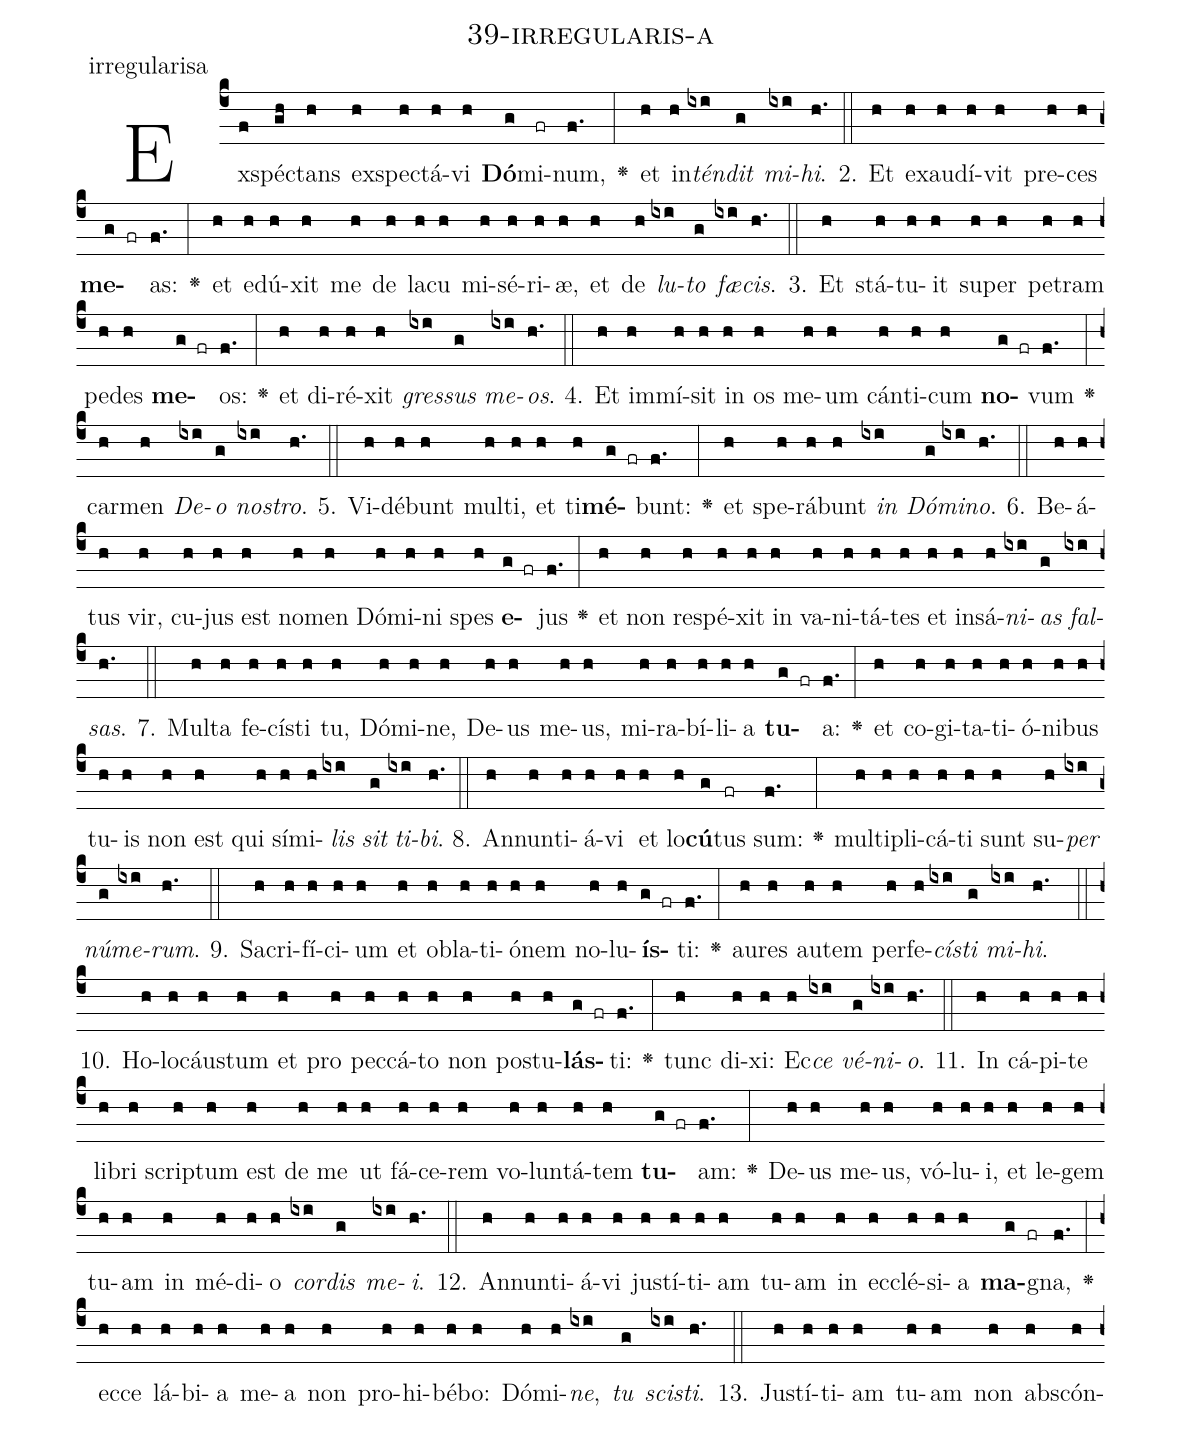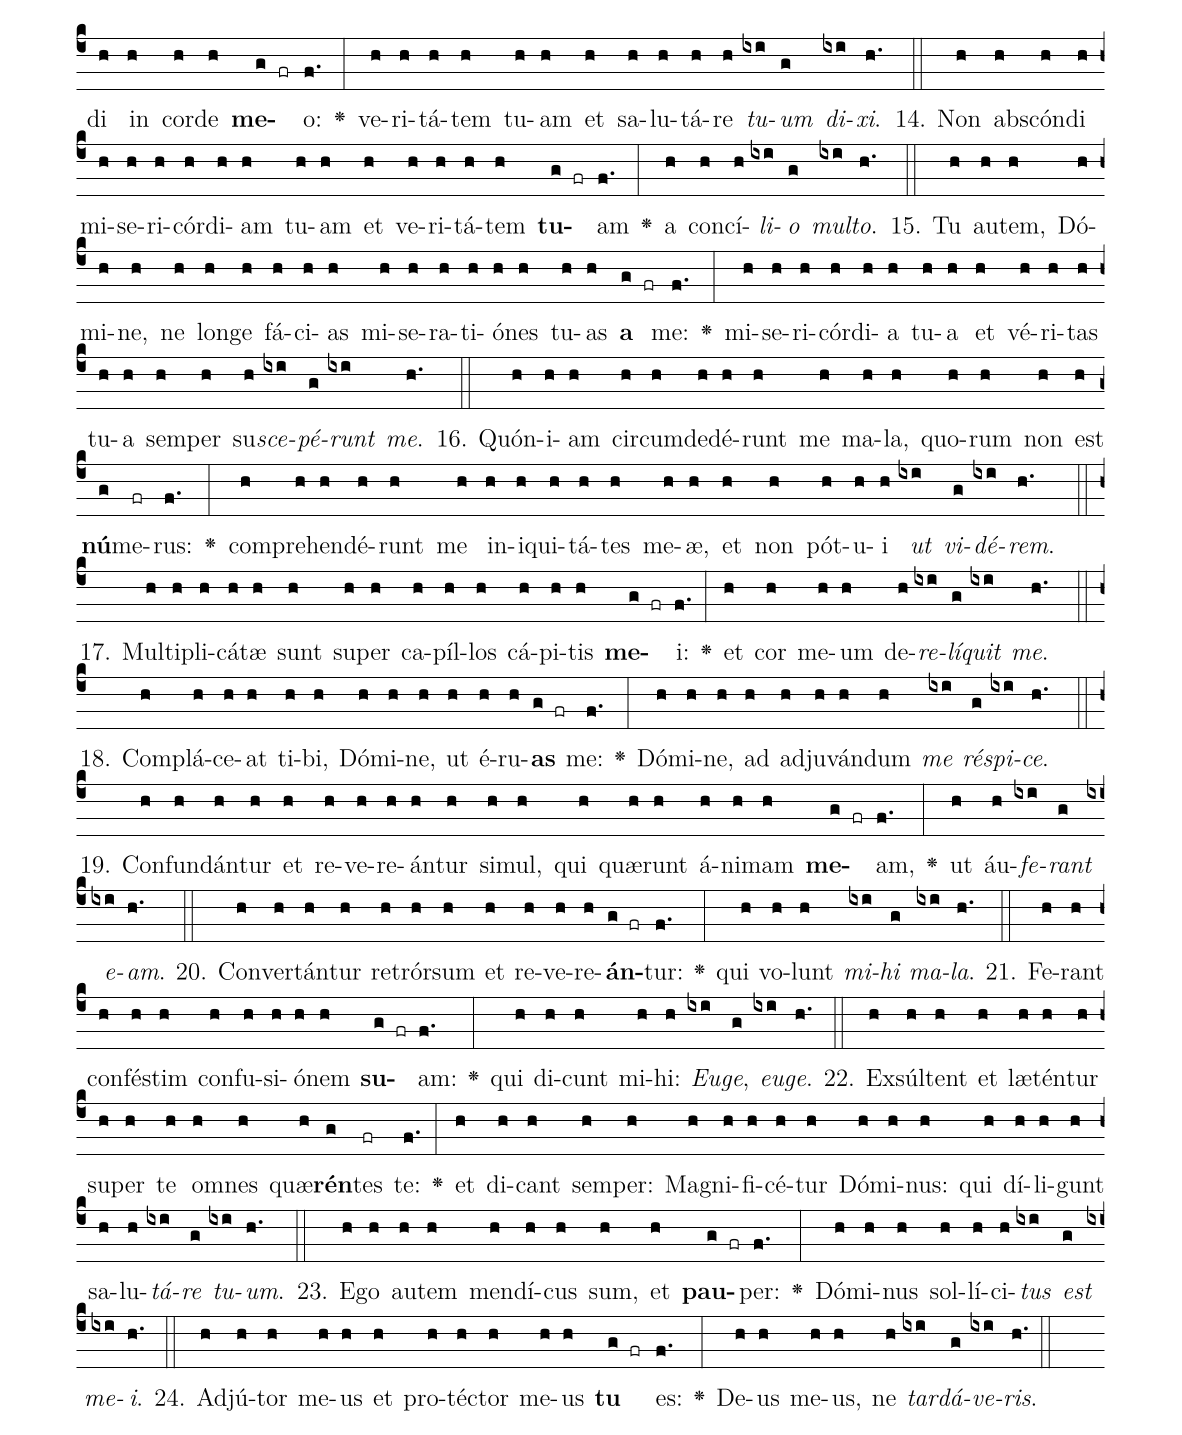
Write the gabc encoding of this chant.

name: 39-irregularis-a;
annotation: irregularisa;
%%
(c4)Ex(f)spéc(gh)tans(h) ex(h)spec(h)tá(h)vi(h) <b>Dó</b>(g)mi(fr)num,(f.) <v>\greheightstar</v>(:) et(h) in(h)<i>tén</i>(ixi)<i>dit</i>(g) <i>mi</i>(ixi)<i>hi</i>.(h.) (::)
2. Et(h) ex(h)au(h)dí(h)vit(h) pre(h)ces(h) <b>me</b>(g fr)as:(f.) <v>\greheightstar</v>(:) et(h) e(h)dú(h)xit(h) me(h) de(h) la(h)cu(h) mi(h)sé(h)ri(h)æ,(h) et(h) de(h) <i>lu</i>(ixi)<i>to</i>(g) <i>fæ</i>(ixi)<i>cis</i>.(h.) (::)
3. Et(h) stá(h)tu(h)it(h) su(h)per(h) pe(h)tram(h) pe(h)des(h) <b>me</b>(g fr)os:(f.) <v>\greheightstar</v>(:) et(h) di(h)ré(h)xit(h) <i>gres</i>(ixi)<i>sus</i>(g) <i>me</i>(ixi)<i>os</i>.(h.) (::)
4. Et(h) im(h)mí(h)sit(h) in(h) os(h) me(h)um(h) cán(h)ti(h)cum(h) <b>no</b>(g fr)vum(f.) <v>\greheightstar</v>(:) car(h)men(h) <i>De</i>(ixi)<i>o</i>(g) <i>nos</i>(ixi)<i>tro</i>.(h.) (::)
5. Vi(h)dé(h)bunt(h) mul(h)ti,(h) et(h) ti(h)<b>mé</b>(g fr)bunt:(f.) <v>\greheightstar</v>(:) et(h) spe(h)rá(h)bunt(h) <i>in</i>(ixi) <i>Dó</i>(g)<i>mi</i>(ixi)<i>no</i>.(h.) (::)
6. Be(h)á(h)tus(h) vir,(h) cu(h)jus(h) est(h) no(h)men(h) Dó(h)mi(h)ni(h) spes(h) <b>e</b>(g fr)jus(f.) <v>\greheightstar</v>(:) et(h) non(h) re(h)spé(h)xit(h) in(h) va(h)ni(h)tá(h)tes(h) et(h) in(h)sá(h)<i>ni</i>(ixi)<i>as</i>(g) <i>fal</i>(ixi)<i>sas</i>.(h.) (::)
7. Mul(h)ta(h) fe(h)cís(h)ti(h) tu,(h) Dó(h)mi(h)ne,(h) De(h)us(h) me(h)us,(h) mi(h)ra(h)bí(h)li(h)a(h) <b>tu</b>(g fr)a:(f.) <v>\greheightstar</v>(:) et(h) co(h)gi(h)ta(h)ti(h)ó(h)ni(h)bus(h) tu(h)is(h) non(h) est(h) qui(h) sí(h)mi(h)<i>lis</i>(ixi) <i>sit</i>(g) <i>ti</i>(ixi)<i>bi</i>.(h.) (::)
8. An(h)nun(h)ti(h)á(h)vi(h) et(h) lo(h)<b>cú</b>(g)tus(fr) sum:(f.) <v>\greheightstar</v>(:) mul(h)ti(h)pli(h)cá(h)ti(h) sunt(h) su(h)<i>per</i>(ixi) <i>nú</i>(g)<i>me</i>(ixi)<i>rum</i>.(h.) (::)
9. Sa(h)cri(h)fí(h)ci(h)um(h) et(h) ob(h)la(h)ti(h)ó(h)nem(h) no(h)lu(h)<b>ís</b>(g fr)ti:(f.) <v>\greheightstar</v>(:) au(h)res(h) au(h)tem(h) per(h)fe(h)<i>cís</i>(ixi)<i>ti</i>(g) <i>mi</i>(ixi)<i>hi</i>.(h.) (::)
10. Ho(h)lo(h)cáus(h)tum(h) et(h) pro(h) pec(h)cá(h)to(h) non(h) pos(h)tu(h)<b>lás</b>(g fr)ti:(f.) <v>\greheightstar</v>(:) tunc(h) di(h)xi:(h) Ec(h)<i>ce</i>(ixi) <i>vé</i>(g)<i>ni</i>(ixi)<i>o</i>.(h.) (::)
11. In(h) cá(h)pi(h)te(h) li(h)bri(h) scrip(h)tum(h) est(h) de(h) me(h) ut(h) fá(h)ce(h)rem(h) vo(h)lun(h)tá(h)tem(h) <b>tu</b>(g fr)am:(f.) <v>\greheightstar</v>(:) De(h)us(h) me(h)us,(h) vó(h)lu(h)i,(h) et(h) le(h)gem(h) tu(h)am(h) in(h) mé(h)di(h)o(h) <i>cor</i>(ixi)<i>dis</i>(g) <i>me</i>(ixi)<i>i</i>.(h.) (::)
12. An(h)nun(h)ti(h)á(h)vi(h) jus(h)tí(h)ti(h)am(h) tu(h)am(h) in(h) ec(h)clé(h)si(h)a(h) <b>ma</b>(g fr)gna,(f.) <v>\greheightstar</v>(:) ec(h)ce(h) lá(h)bi(h)a(h) me(h)a(h) non(h) pro(h)hi(h)bé(h)bo:(h) Dó(h)mi(h)<i>ne</i>,(ixi) <i>tu</i>(g) <i>scis</i>(ixi)<i>ti</i>.(h.) (::)
13. Jus(h)tí(h)ti(h)am(h) tu(h)am(h) non(h) abs(h)cón(h)di(h) in(h) cor(h)de(h) <b>me</b>(g fr)o:(f.) <v>\greheightstar</v>(:) ve(h)ri(h)tá(h)tem(h) tu(h)am(h) et(h) sa(h)lu(h)tá(h)re(h) <i>tu</i>(ixi)<i>um</i>(g) <i>di</i>(ixi)<i>xi</i>.(h.) (::)
14. Non(h) abs(h)cón(h)di(h) mi(h)se(h)ri(h)cór(h)di(h)am(h) tu(h)am(h) et(h) ve(h)ri(h)tá(h)tem(h) <b>tu</b>(g fr)am(f.) <v>\greheightstar</v>(:) a(h) con(h)cí(h)<i>li</i>(ixi)<i>o</i>(g) <i>mul</i>(ixi)<i>to</i>.(h.) (::)
15. Tu(h) au(h)tem,(h) Dó(h)mi(h)ne,(h) ne(h) lon(h)ge(h) fá(h)ci(h)as(h) mi(h)se(h)ra(h)ti(h)ó(h)nes(h) tu(h)as(h) <b>a</b>(g fr) me:(f.) <v>\greheightstar</v>(:) mi(h)se(h)ri(h)cór(h)di(h)a(h) tu(h)a(h) et(h) vé(h)ri(h)tas(h) tu(h)a(h) sem(h)per(h) su(h)<i>sce</i>(ixi)<i>pé</i>(g)<i>runt</i>(ixi) <i>me</i>.(h.) (::)
16. Quón(h)i(h)am(h) cir(h)cum(h)de(h)dé(h)runt(h) me(h) ma(h)la,(h) quo(h)rum(h) non(h) est(h) <b>nú</b>(g)me(fr)rus:(f.) <v>\greheightstar</v>(:) com(h)pre(h)hen(h)dé(h)runt(h) me(h) in(h)i(h)qui(h)tá(h)tes(h) me(h)æ,(h) et(h) non(h) pót(h)u(h)i(h) <i>ut</i>(ixi) <i>vi</i>(g)<i>dé</i>(ixi)<i>rem</i>.(h.) (::)
17. Mul(h)ti(h)pli(h)cá(h)tæ(h) sunt(h) su(h)per(h) ca(h)píl(h)los(h) cá(h)pi(h)tis(h) <b>me</b>(g fr)i:(f.) <v>\greheightstar</v>(:) et(h) cor(h) me(h)um(h) de(h)<i>re</i>(ixi)<i>lí</i>(g)<i>quit</i>(ixi) <i>me</i>.(h.) (::)
18. Com(h)plá(h)ce(h)at(h) ti(h)bi,(h) Dó(h)mi(h)ne,(h) ut(h) é(h)ru(h)<b>as</b>(g fr) me:(f.) <v>\greheightstar</v>(:) Dó(h)mi(h)ne,(h) ad(h) ad(h)ju(h)ván(h)dum(h) <i>me</i>(ixi) <i>ré</i>(g)<i>spi</i>(ixi)<i>ce</i>.(h.) (::)
19. Con(h)fun(h)dán(h)tur(h) et(h) re(h)ve(h)re(h)án(h)tur(h) si(h)mul,(h) qui(h) quæ(h)runt(h) á(h)ni(h)mam(h) <b>me</b>(g fr)am,(f.) <v>\greheightstar</v>(:) ut(h) áu(h)<i>fe</i>(ixi)<i>rant</i>(g) <i>e</i>(ixi)<i>am</i>.(h.) (::)
20. Con(h)ver(h)tán(h)tur(h) re(h)trór(h)sum(h) et(h) re(h)ve(h)re(h)<b>án</b>(g fr)tur:(f.) <v>\greheightstar</v>(:) qui(h) vo(h)lunt(h) <i>mi</i>(ixi)<i>hi</i>(g) <i>ma</i>(ixi)<i>la</i>.(h.) (::)
21. Fe(h)rant(h) con(h)fés(h)tim(h) con(h)fu(h)si(h)ó(h)nem(h) <b>su</b>(g fr)am:(f.) <v>\greheightstar</v>(:) qui(h) di(h)cunt(h) mi(h)hi:(h) <i>Eu</i>(ixi)<i>ge</i>,(g) <i>eu</i>(ixi)<i>ge</i>.(h.) (::)
22. Ex(h)súl(h)tent(h) et(h) læ(h)tén(h)tur(h) su(h)per(h) te(h) om(h)nes(h) quæ(h)<b>rén</b>(g)tes(fr) te:(f.) <v>\greheightstar</v>(:) et(h) di(h)cant(h) sem(h)per:(h) Ma(h)gni(h)fi(h)cé(h)tur(h) Dó(h)mi(h)nus:(h) qui(h) dí(h)li(h)gunt(h) sa(h)lu(h)<i>tá</i>(ixi)<i>re</i>(g) <i>tu</i>(ixi)<i>um</i>.(h.) (::)
23. E(h)go(h) au(h)tem(h) men(h)dí(h)cus(h) sum,(h) et(h) <b>pau</b>(g fr)per:(f.) <v>\greheightstar</v>(:) Dó(h)mi(h)nus(h) sol(h)lí(h)ci(h)<i>tus</i>(ixi) <i>est</i>(g) <i>me</i>(ixi)<i>i</i>.(h.) (::)
24. Ad(h)jú(h)tor(h) me(h)us(h) et(h) pro(h)téc(h)tor(h) me(h)us(h) <b>tu</b>(g fr) es:(f.) <v>\greheightstar</v>(:) De(h)us(h) me(h)us,(h) ne(h) <i>tar</i>(ixi)<i>dá</i>(g)<i>ve</i>(ixi)<i>ris</i>.(h.) (::)
